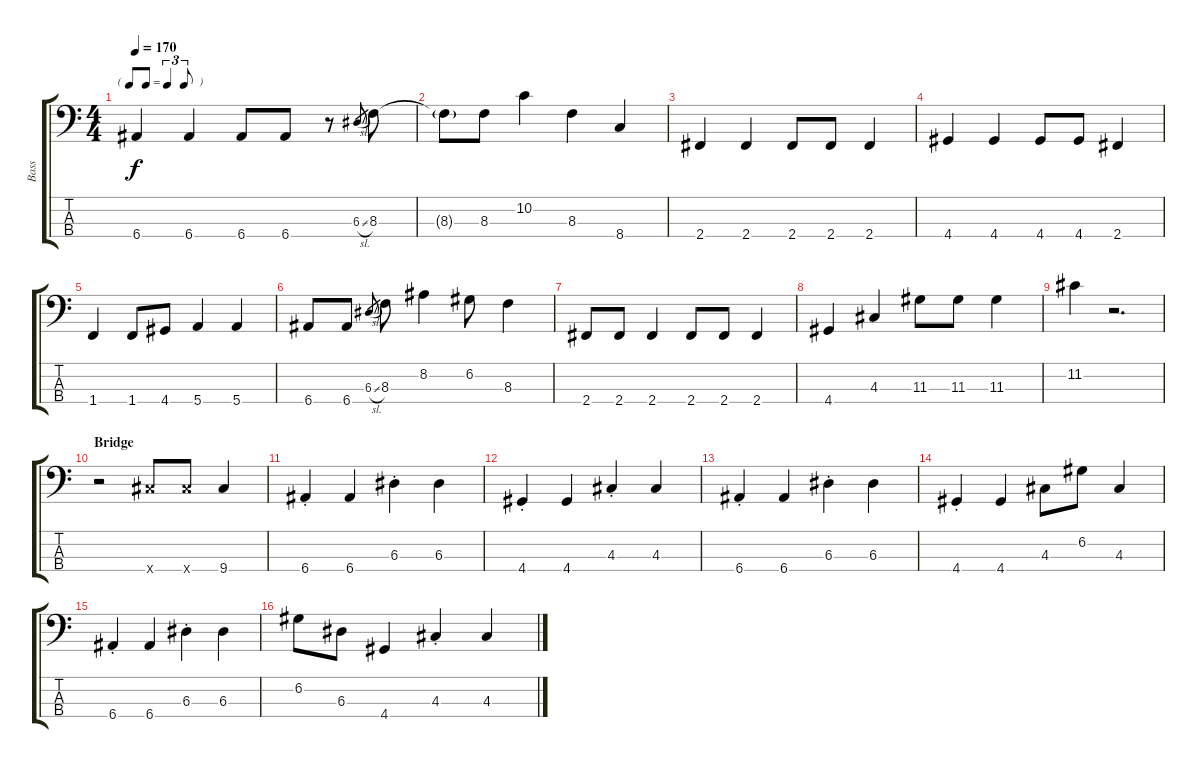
\track ("Bass" "Bass") {instrument electricbassfinger}
\staff {score tabs}
\tuning (G2 D2 A1 E1) {hide}
\ts (4 4)
\tf triplet8th
\tempo 170
\clef f4
\ks c
6.4.4{dy f} 6.4.4 6.4.8 6.4.8 r.8 6.3{sl}.8{gr} 8.3.8 |
8.3{g t}.8 8.3.8 10.2.4 8.3.4 8.4.4 |
2.4.4 2.4.4 2.4.8 2.4.8 2.4.4 |
4.4.4 4.4.4 4.4.8 4.4.8 2.4.4 |
1.4.4 1.4.8 4.4.8 5.4.4 5.4.4 |
6.4.8 6.4.8 6.3{sl}.8{gr} 8.3.8 8.2.4 6.2.8 8.3.4 |
2.4.8 2.4.8 2.4.4 2.4.8 2.4.8 2.4.4 |
4.4.4 4.3.4 11.3.8 11.3.8 11.3.4 |
11.2.4 r.2{d} |
\section ("" "Bridge")
r.2 9.4{x}.8 9.4{x}.8 9.4.4 |
6.4{st}.4 6.4.4 6.3{st}.4 6.3.4 |
4.4{st}.4 4.4.4 4.3{st}.4 4.3.4 |
6.4{st}.4 6.4.4 6.3{st}.4 6.3.4 |
4.4{st}.4 4.4.4 4.3.8 6.2.8 4.3.4 |
6.4{st}.4 6.4.4 6.3{st}.4 6.3.4 |
6.2.8 6.3.8 4.4.4 4.3{st}.4 4.3.4
